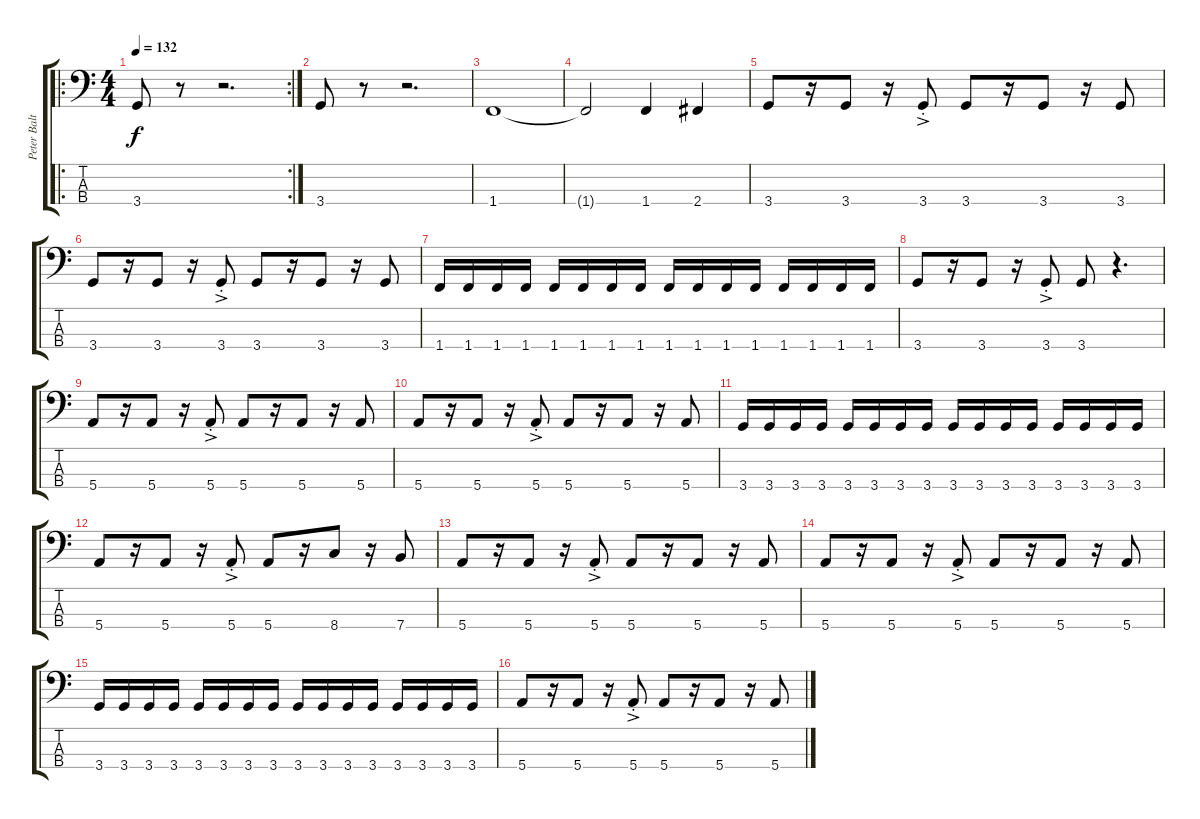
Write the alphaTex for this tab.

\track ("Peter Baltes " "Peter Balt") {instrument electricbassfinger}
\staff {score tabs}
\tuning (G2 D2 A1 E1) {hide}
\ro
\rc 2
\ts (4 4)
\tempo 132
\clef f4
\ks c
3.4.8{dy f instrument electricbassfinger} r.8 r.2{d} |
3.4.8 r.8 r.2{d} |
1.4.1 |
1.4{t}.2 1.4.4 2.4.4 |
3.4.8 r.16 3.4.8 r.16 3.4{ac st}.8 3.4.8 r.16 3.4.8 r.16 3.4.8 |
3.4.8 r.16 3.4.8 r.16 3.4{ac st}.8 3.4.8 r.16 3.4.8 r.16 3.4.8 |
1.4.16 1.4.16 1.4.16 1.4.16 1.4.16 1.4.16 1.4.16 1.4.16 1.4.16 1.4.16 1.4.16 1.4.16 1.4.16 1.4.16 1.4.16 1.4.16 |
3.4.8 r.16 3.4.8 r.16 3.4{ac st}.8 3.4.8 r.4{d} |
5.4.8 r.16 5.4.8 r.16 5.4{ac st}.8 5.4.8 r.16 5.4.8 r.16 5.4.8 |
5.4.8 r.16 5.4.8 r.16 5.4{ac st}.8 5.4.8 r.16 5.4.8 r.16 5.4.8 |
3.4.16 3.4.16 3.4.16 3.4.16 3.4.16 3.4.16 3.4.16 3.4.16 3.4.16 3.4.16 3.4.16 3.4.16 3.4.16 3.4.16 3.4.16 3.4.16 |
5.4.8 r.16 5.4.8 r.16 5.4{ac st}.8 5.4.8 r.16 8.4.8 r.16 7.4.8 |
5.4.8 r.16 5.4.8 r.16 5.4{ac st}.8 5.4.8 r.16 5.4.8 r.16 5.4.8 |
5.4.8 r.16 5.4.8 r.16 5.4{ac st}.8 5.4.8 r.16 5.4.8 r.16 5.4.8 |
3.4.16 3.4.16 3.4.16 3.4.16 3.4.16 3.4.16 3.4.16 3.4.16 3.4.16 3.4.16 3.4.16 3.4.16 3.4.16 3.4.16 3.4.16 3.4.16 |
5.4.8 r.16 5.4.8 r.16 5.4{ac st}.8 5.4.8 r.16 5.4.8 r.16 5.4.8
